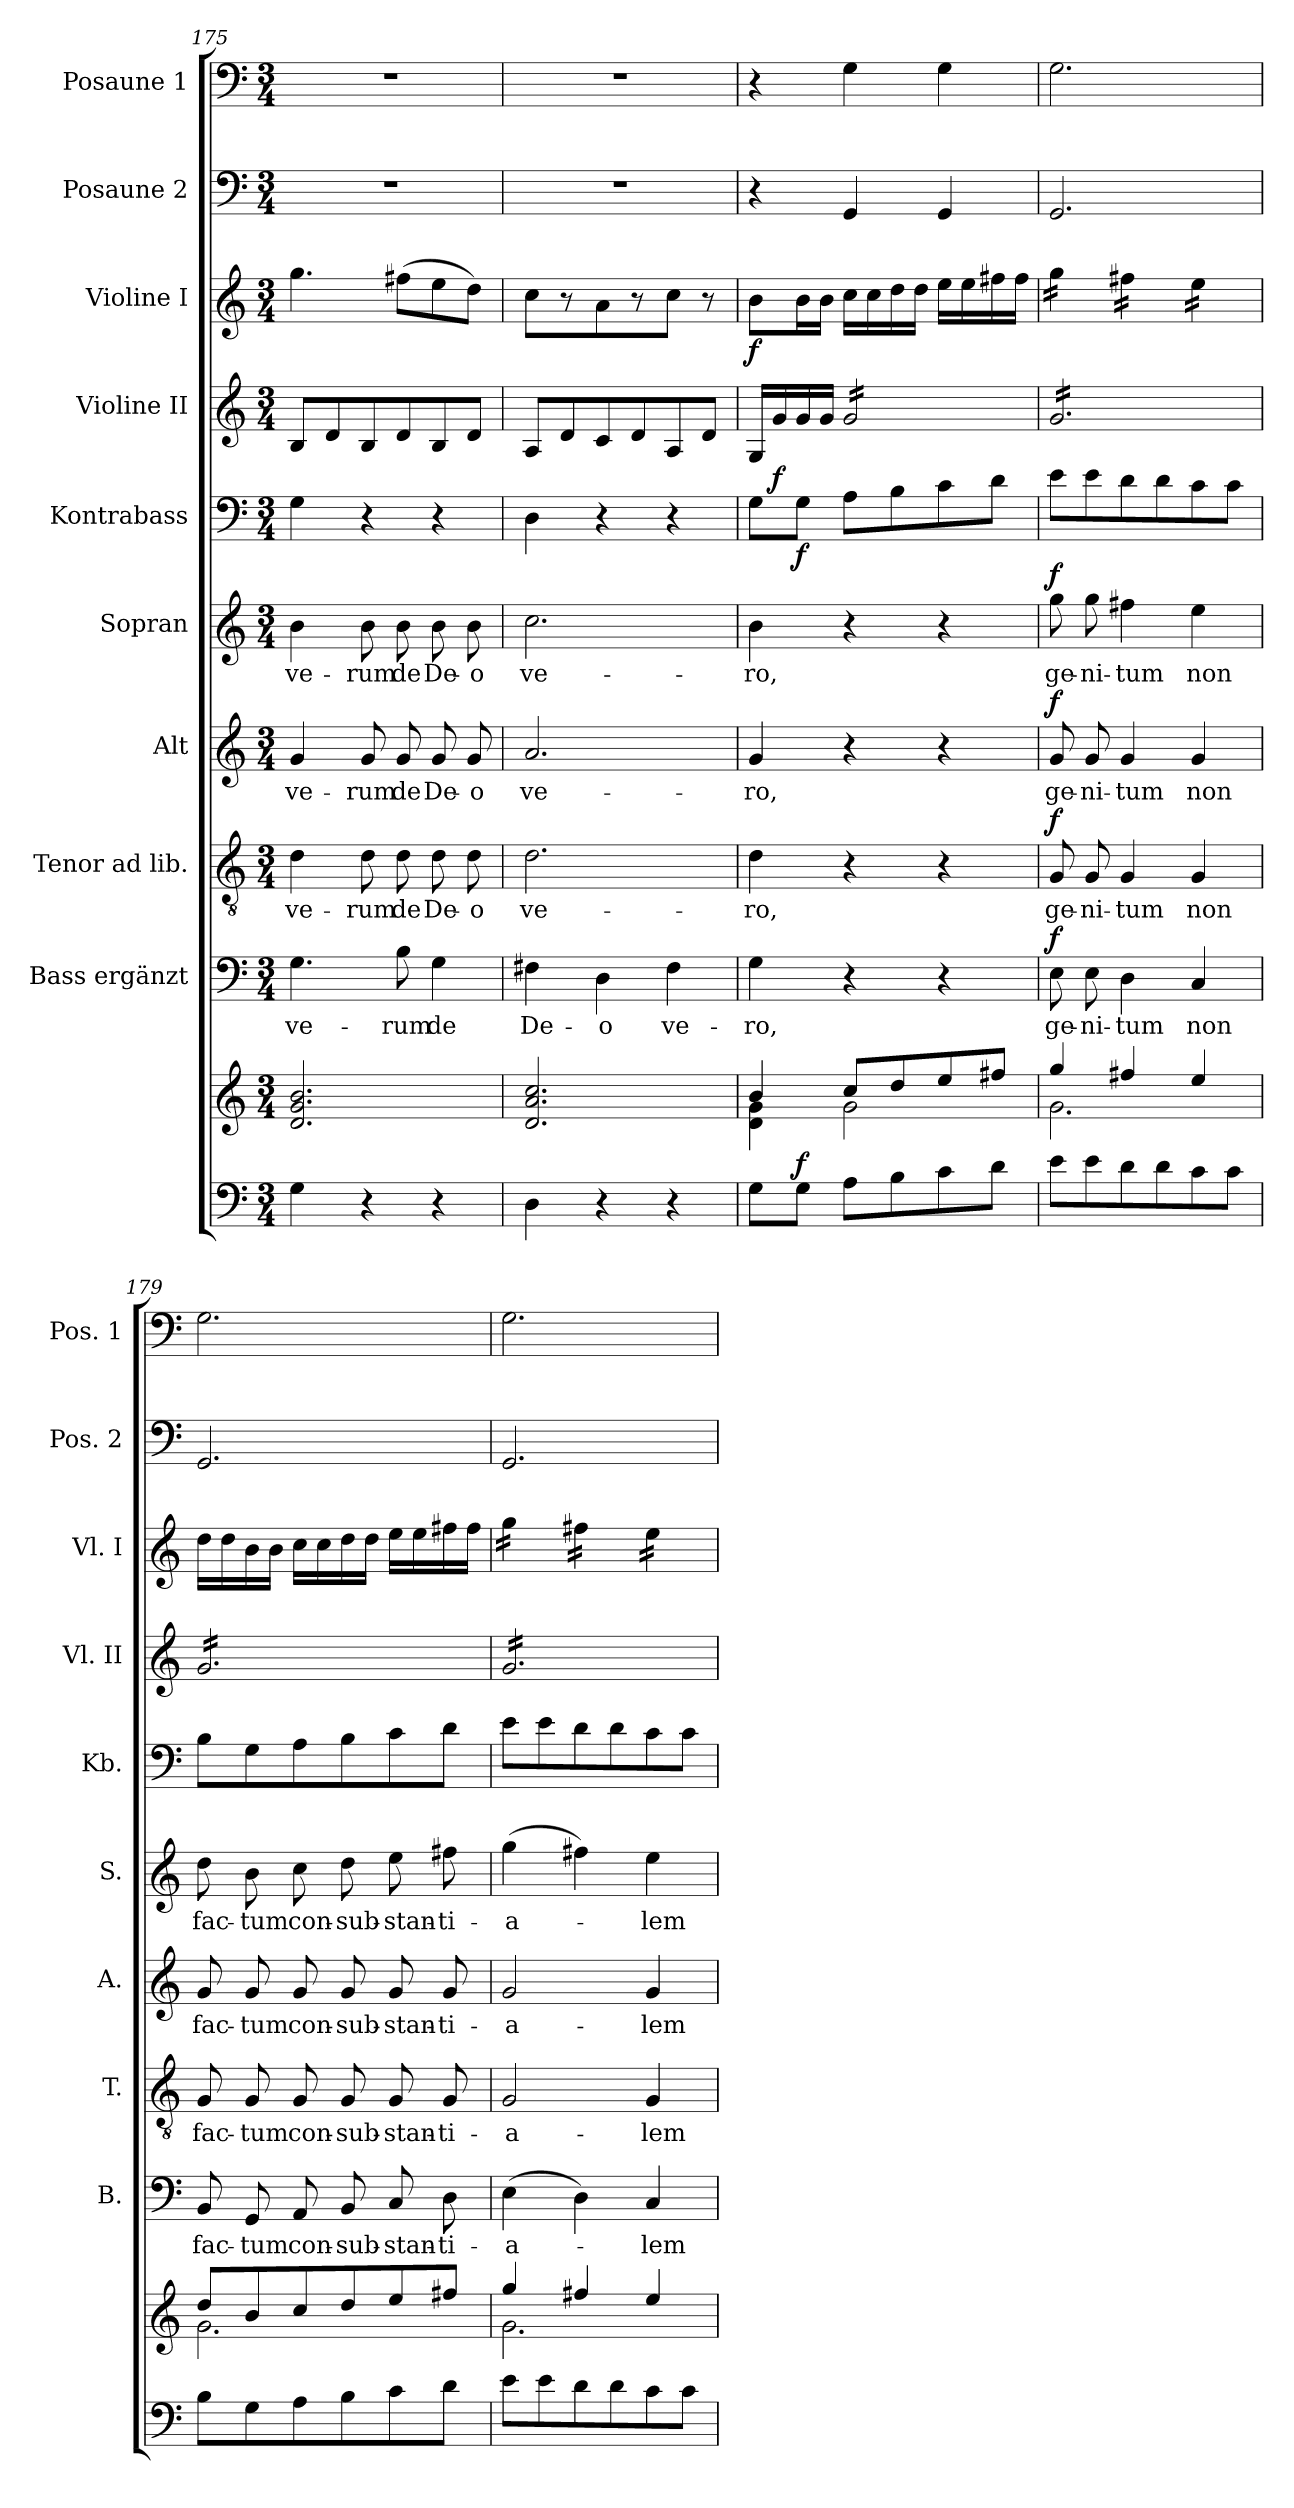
**kern	**kern	**dynam	**kern	**text	**dynam	**kern	**text	**dynam	**kern	**text	**dynam	**kern	**text	**dynam	**kern	**dynam	**kern	**dynam	**kern	**dynam	**kern	**kern
*part10	*part10	*part10	*part9	*part9	*part9	*part8	*part8	*part8	*part7	*part7	*part7	*part6	*part6	*part6	*part5	*part5	*part4	*part4	*part3	*part3	*part2	*part1
*staff11	*staff10	*staff10/11	*staff9	*staff9	*staff9	*staff8	*staff8	*staff8	*staff7	*staff7	*staff7	*staff6	*staff6	*staff6	*staff5	*staff5	*staff4	*staff4	*staff3	*staff3	*staff2	*staff1
*	*	*	*I"Bass ergänzt	*	*	*I"Tenor ad lib.	*	*	*I"Alt	*	*	*I"Sopran	*	*	*I"Kontrabass	*	*I"Violine II	*	*I"Violine I	*	*I"Posaune 2	*I"Posaune 1
*	*	*	*I'B.	*	*	*I'T.	*	*	*I'A.	*	*	*I'S.	*	*	*I'Kb.	*	*I'Vl. II	*	*I'Vl. I	*	*I'Pos. 2	*I'Pos. 1
*clefF4	*clefG2	*	*clefF4	*	*	*clefGv2	*	*	*clefG2	*	*	*clefG2	*	*	*clefF4	*	*clefG2	*	*clefG2	*	*clefF4	*clefF4
*	*	*	*	*	*	*	*	*	*	*	*	*	*	*	*ITrd7c12	*	*	*	*	*	*	*
*k[]	*k[]	*	*k[]	*	*	*k[]	*	*	*k[]	*	*	*k[]	*	*	*k[]	*	*k[]	*	*k[]	*	*k[]	*k[]
*C:	*C:	*	*C:	*	*	*C:	*	*	*C:	*	*	*C:	*	*	*C:	*	*C:	*	*C:	*	*C:	*C:
*M3/4	*M3/4	*	*M3/4	*	*	*M3/4	*	*	*M3/4	*	*	*M3/4	*	*	*M3/4	*	*M3/4	*	*M3/4	*	*M3/4	*M3/4
=175	=175	=175	=175	=175	=175	=175	=175	=175	=175	=175	=175	=175	=175	=175	=175	=175	=175	=175	=175	=175	=175	=175
!	!	!	!	!LO:LY:b	!	!	!LO:LY:b	!	!	!LO:LY:b	!	!	!LO:LY:b	!	!	!	!	!	!	!	!	!
4G\	2.d/ 2.g/ 2.b/	.	4.G\	ve-	.	4d\	ve-	.	4g/	ve-	.	4b\	ve-	.	4GG\	.	8B/L	.	4.gg\	.	2.r	2.r
.	.	.	.	.	.	.	.	.	.	.	.	.	.	.	.	.	8d/	.	.	.	.	.
!	!	!	!	!	!	!	!LO:LY:b	!	!	!LO:LY:b	!	!	!LO:LY:b	!	!	!	!	!	!	!	!	!
4r	.	.	.	.	.	8d\	-rum	.	8g/	-rum	.	8b\	-rum	.	4r	.	8B/	.	.	.	.	.
!	!	!	!	!LO:LY:b	!	!	!LO:LY:b	!	!	!LO:LY:b	!	!	!LO:LY:b	!	!	!	!	!	!	!	!	!
.	.	.	8B\	-rum	.	8d\	de	.	8g/	de	.	8b\	de	.	.	.	8d/	.	(>8ff#X\L	.	.	.
!	!	!	!	!LO:LY:b	!	!	!LO:LY:b	!	!	!LO:LY:b	!	!	!LO:LY:b	!	!	!	!	!	!	!	!	!
4r	.	.	4G\	de	.	8d\	De-	.	8g/	De-	.	8b\	De-	.	4r	.	8B/	.	8ee\	.	.	.
!	!	!	!	!	!	!	!LO:LY:b	!	!	!LO:LY:b	!	!	!LO:LY:b	!	!	!	!	!	!	!	!	!
.	.	.	.	.	.	8d\	-o	.	8g/	-o	.	8b\	-o	.	.	.	8d/J	.	8dd\J)	.	.	.
=176	=176	=176	=176	=176	=176	=176	=176	=176	=176	=176	=176	=176	=176	=176	=176	=176	=176	=176	=176	=176	=176	=176
!	!	!	!	!LO:LY:b	!	!	!LO:LY:b	!	!	!LO:LY:b	!	!	!LO:LY:b	!	!	!	!	!	!	!	!	!
4D\	2.d/ 2.a/ 2.cc/	.	4F#X\	De-	.	2.d\	ve-	.	2.a/	ve-	.	2.cc\	ve-	.	4DD\	.	8A/L	.	8cc\L	.	2.r	2.r
.	.	.	.	.	.	.	.	.	.	.	.	.	.	.	.	.	8d/	.	8r	.	.	.
!	!	!	!	!LO:LY:b	!	!	!	!	!	!	!	!	!	!	!	!	!	!	!	!	!	!
4r	.	.	4D\	-o	.	.	.	.	.	.	.	.	.	.	4r	.	8c/	.	8a\	.	.	.
.	.	.	.	.	.	.	.	.	.	.	.	.	.	.	.	.	8d/	.	8r	.	.	.
!	!	!	!	!LO:LY:b	!	!	!	!	!	!	!	!	!	!	!	!	!	!	!	!	!	!
4r	.	.	4F#\	ve-	.	.	.	.	.	.	.	.	.	.	4r	.	8A/	.	8cc\J	.	.	.
.	.	.	.	.	.	.	.	.	.	.	.	.	.	.	.	.	8d/J	.	8r	.	.	.
=177	=177	=177	=177	=177	=177	=177	=177	=177	=177	=177	=177	=177	=177	=177	=177	=177	=177	=177	=177	=177	=177	=177
*	*^	*	*	*	*	*	*	*	*	*	*	*	*	*	*	*	*	*	*	*	*	*
!	!	!	!	!	!LO:LY:b	!	!	!LO:LY:b	!	!	!LO:LY:b	!	!	!LO:LY:b	!	!	!	!	!	!	!LO:DY:b	!	!
8G\L	4b/	4d\ 4g\	.	4G\	-ro,	.	4d\	-ro,	.	4g/	-ro,	.	4b\	-ro,	.	8GG\L	.	16G/LL	.	8b\L	f	4r	4r
!	!	!	!	!	!	!	!	!	!	!	!	!	!	!	!	!	!	!	!LO:DY:b	!	!	!	!
.	.	.	.	.	.	.	.	.	.	.	.	.	.	.	.	.	.	16g/	f	.	.	.	.
!	!	!	!LO:DY:a=2	!	!	!	!	!	!	!	!	!	!	!	!	!	!LO:DY:b	!	!	!	!	!	!
8G\J	.	.	f	.	.	.	.	.	.	.	.	.	.	.	.	8GG\J	f	16g/	.	16b\L	.	.	.
.	.	.	.	.	.	.	.	.	.	.	.	.	.	.	.	.	.	16g/JJ	.	16b\JJ	.	.	.
*	*	*	*	*	*	*	*	*	*	*	*	*	*	*	*	*	*	*tremolo	*	*	*	*	*
8A\L	8cc/L	2g\	.	4r	.	.	4r	.	.	4r	.	.	4r	.	.	8AA\L	.	16g/LL	.	16cc\LL	.	4GG/	4G\
.	.	.	.	.	.	.	.	.	.	.	.	.	.	.	.	.	.	16g/	.	16cc\	.	.	.
8B\	8dd/	.	.	.	.	.	.	.	.	.	.	.	.	.	.	8BB\	.	16g/	.	16dd\	.	.	.
.	.	.	.	.	.	.	.	.	.	.	.	.	.	.	.	.	.	16g/	.	16dd\JJ	.	.	.
8c\	8ee/	.	.	4r	.	.	4r	.	.	4r	.	.	4r	.	.	8C\	.	16g/	.	16ee\LL	.	4GG/	4G\
.	.	.	.	.	.	.	.	.	.	.	.	.	.	.	.	.	.	16g/	.	16ee\	.	.	.
8d\J	8ff#X/J	.	.	.	.	.	.	.	.	.	.	.	.	.	.	8D\J	.	16g/	.	16ff#X\	.	.	.
.	.	.	.	.	.	.	.	.	.	.	.	.	.	.	.	.	.	16g/JJ	.	16ff#\JJ	.	.	.
!!LO:PB:g=z
=178	=178	=178	=178	=178	=178	=178	=178	=178	=178	=178	=178	=178	=178	=178	=178	=178	=178	=178	=178	=178	=178	=178	=178
!	!	!	!	!	!LO:LY:b	!LO:DY:a	!	!LO:LY:b	!LO:DY:a	!	!LO:LY:b	!LO:DY:a	!	!LO:LY:b	!LO:DY:a	!	!	!	!	!	!	!	!
*	*	*	*	*	*	*	*	*	*	*	*	*	*	*	*	*	*	*	*	*tremolo	*	*	*
8e\L	4gg/	2.g\	.	8E\	ge-	f	8G/	ge-	f	8g/	ge-	f	8gg\	ge-	f	8E\L	.	16g/LL	.	16gg\LL	.	2.GG/	2.G\
.	.	.	.	.	.	.	.	.	.	.	.	.	.	.	.	.	.	16g/	.	16gg\	.	.	.
!	!	!	!	!	!LO:LY:b	!	!	!LO:LY:b	!	!	!LO:LY:b	!	!	!LO:LY:b	!	!	!	!	!	!	!	!	!
8e\	.	.	.	8E\	-ni-	.	8G/	-ni-	.	8g/	-ni-	.	8gg\	-ni-	.	8E\	.	16g/	.	16gg\	.	.	.
.	.	.	.	.	.	.	.	.	.	.	.	.	.	.	.	.	.	16g/	.	16gg\JJ	.	.	.
!	!	!	!	!	!LO:LY:b	!	!	!LO:LY:b	!	!	!LO:LY:b	!	!	!LO:LY:b	!	!	!	!	!	!	!	!	!
8d\	4ff#X/	.	.	4D\	-tum	.	4G/	-tum	.	4g/	-tum	.	4ff#X\	-tum	.	8D\	.	16g/	.	16ff#X\LL	.	.	.
.	.	.	.	.	.	.	.	.	.	.	.	.	.	.	.	.	.	16g/	.	16ff#X\	.	.	.
8d\	.	.	.	.	.	.	.	.	.	.	.	.	.	.	.	8D\	.	16g/	.	16ff#X\	.	.	.
.	.	.	.	.	.	.	.	.	.	.	.	.	.	.	.	.	.	16g/	.	16ff#X\JJ	.	.	.
!	!	!	!	!	!LO:LY:b	!	!	!LO:LY:b	!	!	!LO:LY:b	!	!	!LO:LY:b	!	!	!	!	!	!	!	!	!
8c\	4ee/	.	.	4C/	non	.	4G/	non	.	4g/	non	.	4ee\	non	.	8C\	.	16g/	.	16ee\LL	.	.	.
.	.	.	.	.	.	.	.	.	.	.	.	.	.	.	.	.	.	16g/	.	16ee\	.	.	.
8c\J	.	.	.	.	.	.	.	.	.	.	.	.	.	.	.	8C\J	.	16g/	.	16ee\	.	.	.
.	.	.	.	.	.	.	.	.	.	.	.	.	.	.	.	.	.	16g/JJ	.	16ee\JJ	.	.	.
*	*	*	*	*	*	*	*	*	*	*	*	*	*	*	*	*	*	*	*	*Xtremolo	*	*	*
=179	=179	=179	=179	=179	=179	=179	=179	=179	=179	=179	=179	=179	=179	=179	=179	=179	=179	=179	=179	=179	=179	=179	=179
!	!	!	!	!	!LO:LY:b	!	!	!LO:LY:b	!	!	!LO:LY:b	!	!	!LO:LY:b	!	!	!	!	!	!	!	!	!
8B\L	8dd/L	2.g\	.	8BB/	fac-	.	8G/	fac-	.	8g/	fac-	.	8dd\	fac-	.	8BB\L	.	16g/LL	.	16dd\LL	.	2.GG/	2.G\
.	.	.	.	.	.	.	.	.	.	.	.	.	.	.	.	.	.	16g/	.	16dd\	.	.	.
!	!	!	!	!	!LO:LY:b	!	!	!LO:LY:b	!	!	!LO:LY:b	!	!	!LO:LY:b	!	!	!	!	!	!	!	!	!
8G\	8b/	.	.	8GG/	-tum	.	8G/	-tum	.	8g/	-tum	.	8b\	-tum	.	8GG\	.	16g/	.	16b\	.	.	.
.	.	.	.	.	.	.	.	.	.	.	.	.	.	.	.	.	.	16g/	.	16b\JJ	.	.	.
!	!	!	!	!	!LO:LY:b	!	!	!LO:LY:b	!	!	!LO:LY:b	!	!	!LO:LY:b	!	!	!	!	!	!	!	!	!
8A\	8cc/	.	.	8AA/	con-	.	8G/	con-	.	8g/	con-	.	8cc\	con-	.	8AA\	.	16g/	.	16cc\LL	.	.	.
.	.	.	.	.	.	.	.	.	.	.	.	.	.	.	.	.	.	16g/	.	16cc\	.	.	.
!	!	!	!	!	!LO:LY:b	!	!	!LO:LY:b	!	!	!LO:LY:b	!	!	!LO:LY:b	!	!	!	!	!	!	!	!	!
8B\	8dd/	.	.	8BB/	-sub-	.	8G/	-sub-	.	8g/	-sub-	.	8dd\	-sub-	.	8BB\	.	16g/	.	16dd\	.	.	.
.	.	.	.	.	.	.	.	.	.	.	.	.	.	.	.	.	.	16g/	.	16dd\JJ	.	.	.
!	!	!	!	!	!LO:LY:b	!	!	!LO:LY:b	!	!	!LO:LY:b	!	!	!LO:LY:b	!	!	!	!	!	!	!	!	!
8c\	8ee/	.	.	8C/	-stan-	.	8G/	-stan-	.	8g/	-stan-	.	8ee\	-stan-	.	8C\	.	16g/	.	16ee\LL	.	.	.
.	.	.	.	.	.	.	.	.	.	.	.	.	.	.	.	.	.	16g/	.	16ee\	.	.	.
!	!	!	!	!	!LO:LY:b	!	!	!LO:LY:b	!	!	!LO:LY:b	!	!	!LO:LY:b	!	!	!	!	!	!	!	!	!
8d\J	8ff#X/J	.	.	8D\	-ti-	.	8G/	-ti-	.	8g/	-ti-	.	8ff#X\	-ti-	.	8D\J	.	16g/	.	16ff#X\	.	.	.
.	.	.	.	.	.	.	.	.	.	.	.	.	.	.	.	.	.	16g/JJ	.	16ff#\JJ	.	.	.
=180	=180	=180	=180	=180	=180	=180	=180	=180	=180	=180	=180	=180	=180	=180	=180	=180	=180	=180	=180	=180	=180	=180	=180
!	!	!	!	!	!LO:LY:b	!	!	!LO:LY:b	!	!	!LO:LY:b	!	!	!LO:LY:b	!	!	!	!	!	!	!	!	!
*	*	*	*	*	*	*	*	*	*	*	*	*	*	*	*	*	*	*	*	*tremolo	*	*	*
8e\L	4gg/	2.g\	.	(>4E\	-a-	.	2G/	-a-	.	2g/	-a-	.	(>4gg\	-a-	.	8E\L	.	16g/LL	.	16gg\LL	.	2.GG/	2.G\
.	.	.	.	.	.	.	.	.	.	.	.	.	.	.	.	.	.	16g/	.	16gg\	.	.	.
8e\	.	.	.	.	.	.	.	.	.	.	.	.	.	.	.	8E\	.	16g/	.	16gg\	.	.	.
.	.	.	.	.	.	.	.	.	.	.	.	.	.	.	.	.	.	16g/	.	16gg\JJ	.	.	.
8d\	4ff#X/	.	.	4D\)	.	.	.	.	.	.	.	.	4ff#X\)	.	.	8D\	.	16g/	.	16ff#X\LL	.	.	.
.	.	.	.	.	.	.	.	.	.	.	.	.	.	.	.	.	.	16g/	.	16ff#X\	.	.	.
8d\	.	.	.	.	.	.	.	.	.	.	.	.	.	.	.	8D\	.	16g/	.	16ff#X\	.	.	.
.	.	.	.	.	.	.	.	.	.	.	.	.	.	.	.	.	.	16g/	.	16ff#X\JJ	.	.	.
!	!	!	!	!	!LO:LY:b	!	!	!LO:LY:b	!	!	!LO:LY:b	!	!	!LO:LY:b	!	!	!	!	!	!	!	!	!
8c\	4ee/	.	.	4C/	-lem	.	4G/	-lem	.	4g/	-lem	.	4ee\	-lem	.	8C\	.	16g/	.	16ee\LL	.	.	.
.	.	.	.	.	.	.	.	.	.	.	.	.	.	.	.	.	.	16g/	.	16ee\	.	.	.
8c\J	.	.	.	.	.	.	.	.	.	.	.	.	.	.	.	8C\J	.	16g/	.	16ee\	.	.	.
.	.	.	.	.	.	.	.	.	.	.	.	.	.	.	.	.	.	16g/JJ	.	16ee\JJ	.	.	.
*	*	*	*	*	*	*	*	*	*	*	*	*	*	*	*	*	*	*	*	*Xtremolo	*	*	*
*	*	*	*	*	*	*	*	*	*	*	*	*	*	*	*	*	*	*Xtremolo	*	*	*	*	*
*	*v	*v	*	*	*	*	*	*	*	*	*	*	*	*	*	*	*	*	*	*	*	*	*
=	=	=	=	=	=	=	=	=	=	=	=	=	=	=	=	=	=	=	=	=	=	=
*-	*-	*-	*-	*-	*-	*-	*-	*-	*-	*-	*-	*-	*-	*-	*-	*-	*-	*-	*-	*-	*-	*-
